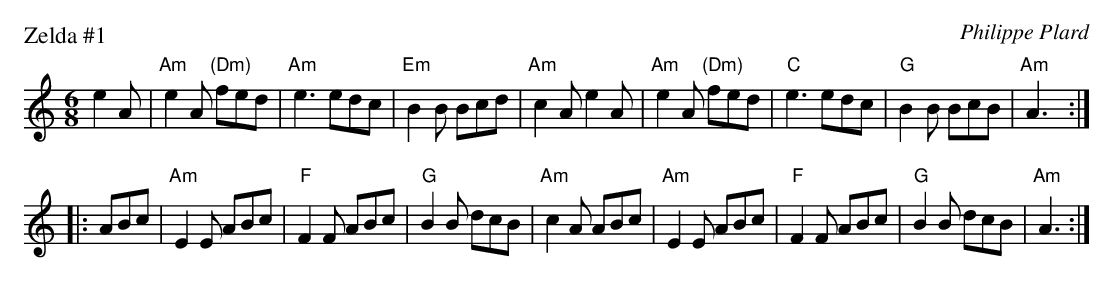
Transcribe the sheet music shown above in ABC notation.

X:1
P: Zelda #1
C: Philippe Plard
M: 6/8
L: 1/8
K: Am
e2A |\
"Am"e2A "(Dm)"fed | "Am"e3 edc | "Em"B2B Bcd | "Am"c2A e2A |\
"Am"e2A "(Dm)"fed | "C"e3 edc | "G"B2B BcB | "Am"A3 :|
|: ABc |\
"Am"E2E ABc | "F"F2F ABc | "G"B2B dcB | "Am"c2A ABc |\
"Am"E2E ABc | "F"F2F ABc | "G"B2B dcB | "Am"A3 :|
